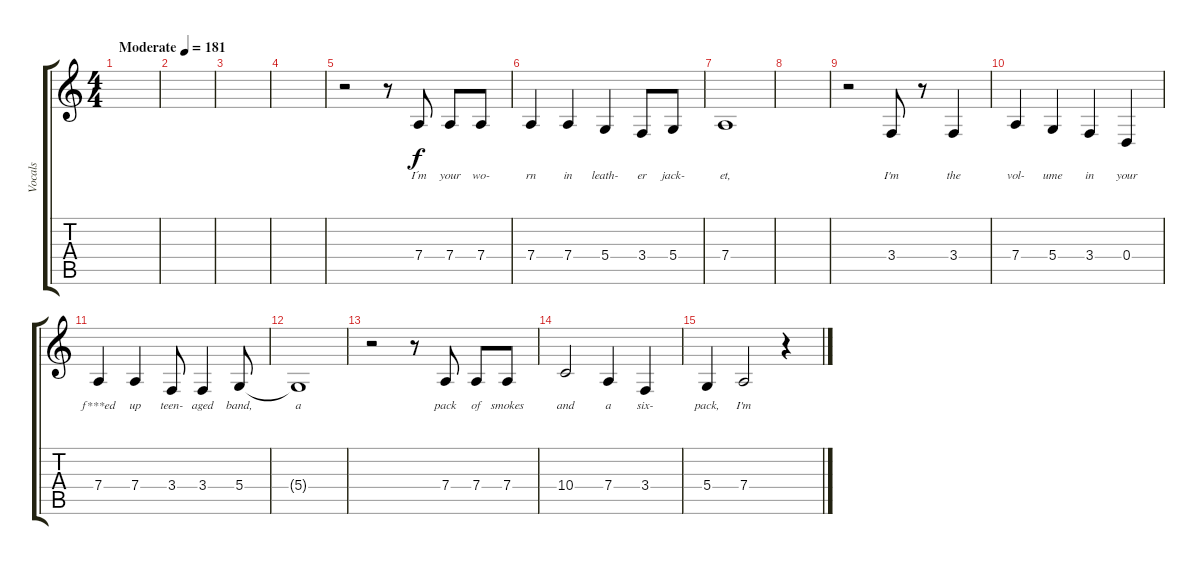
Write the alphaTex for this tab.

\track ("Vocals" "Vocals") {instrument acousticgrandpiano}
\staff {score tabs}
\tuning (E4 B3 G3 D3 A2 E2) {hide}
\ts (4 4)
\tempo (181 "Moderate")
\clef g2
\ks c
|
|
|
|
r.2 r.8 7.4.8{lyrics (0 "I´m") lyrics (1 "") lyrics (2 "") lyrics (3 "") lyrics (4 "")} 7.4.8{lyrics (0 "your") lyrics (1 "") lyrics (2 "") lyrics (3 "") lyrics (4 "")} 7.4.8{lyrics (0 "wo-") lyrics (1 "") lyrics (2 "") lyrics (3 "") lyrics (4 "")} |
7.4.4{lyrics (0 "rn") lyrics (1 "") lyrics (2 "") lyrics (3 "") lyrics (4 "")} 7.4.4{lyrics (0 "in") lyrics (1 "") lyrics (2 "") lyrics (3 "") lyrics (4 "")} 5.4.4{lyrics (0 "leath-") lyrics (1 "") lyrics (2 "") lyrics (3 "") lyrics (4 "")} 3.4.8{lyrics (0 "er") lyrics (1 "") lyrics (2 "") lyrics (3 "") lyrics (4 "")} 5.4.8{lyrics (0 "jack-") lyrics (1 "") lyrics (2 "") lyrics (3 "") lyrics (4 "")} |
7.4.1{lyrics (0 "et,") lyrics (1 "") lyrics (2 "") lyrics (3 "") lyrics (4 "")} |
|
r.2 3.4.8{lyrics (0 "I'm") lyrics (1 "") lyrics (2 "") lyrics (3 "") lyrics (4 "")} r.8 3.4.4{lyrics (0 "the") lyrics (1 "") lyrics (2 "") lyrics (3 "") lyrics (4 "")} |
7.4.4{lyrics (0 "vol-") lyrics (1 "") lyrics (2 "") lyrics (3 "") lyrics (4 "")} 5.4.4{lyrics (0 "ume") lyrics (1 "") lyrics (2 "") lyrics (3 "") lyrics (4 "")} 3.4.4{lyrics (0 "in") lyrics (1 "") lyrics (2 "") lyrics (3 "") lyrics (4 "")} 0.4.4{lyrics (0 "your") lyrics (1 "") lyrics (2 "") lyrics (3 "") lyrics (4 "")} |
7.4.4{lyrics (0 "f***ed") lyrics (1 "") lyrics (2 "") lyrics (3 "") lyrics (4 "")} 7.4.4{lyrics (0 "up") lyrics (1 "") lyrics (2 "") lyrics (3 "") lyrics (4 "")} 3.4.8{lyrics (0 "teen-") lyrics (1 "") lyrics (2 "") lyrics (3 "") lyrics (4 "")} 3.4.4{lyrics (0 "aged") lyrics (1 "") lyrics (2 "") lyrics (3 "") lyrics (4 "")} 5.4.8{lyrics (0 "band,") lyrics (1 "") lyrics (2 "") lyrics (3 "") lyrics (4 "")} |
5.4{t}.1{lyrics (0 "a") lyrics (1 "") lyrics (2 "") lyrics (3 "") lyrics (4 "")} |
r.2 r.8 7.4.8{lyrics (0 "pack") lyrics (1 "") lyrics (2 "") lyrics (3 "") lyrics (4 "")} 7.4.8{lyrics (0 "of") lyrics (1 "") lyrics (2 "") lyrics (3 "") lyrics (4 "")} 7.4.8{lyrics (0 "smokes") lyrics (1 "") lyrics (2 "") lyrics (3 "") lyrics (4 "")} |
10.4.2{lyrics (0 "and") lyrics (1 "") lyrics (2 "") lyrics (3 "") lyrics (4 "")} 7.4.4{lyrics (0 "a") lyrics (1 "") lyrics (2 "") lyrics (3 "") lyrics (4 "")} 3.4.4{lyrics (0 "six-") lyrics (1 "") lyrics (2 "") lyrics (3 "") lyrics (4 "")} |
5.4.4{lyrics (0 "pack,") lyrics (1 "") lyrics (2 "") lyrics (3 "") lyrics (4 "")} 7.4.2{lyrics (0 "I'm") lyrics (1 "") lyrics (2 "") lyrics (3 "") lyrics (4 "")} r.4
